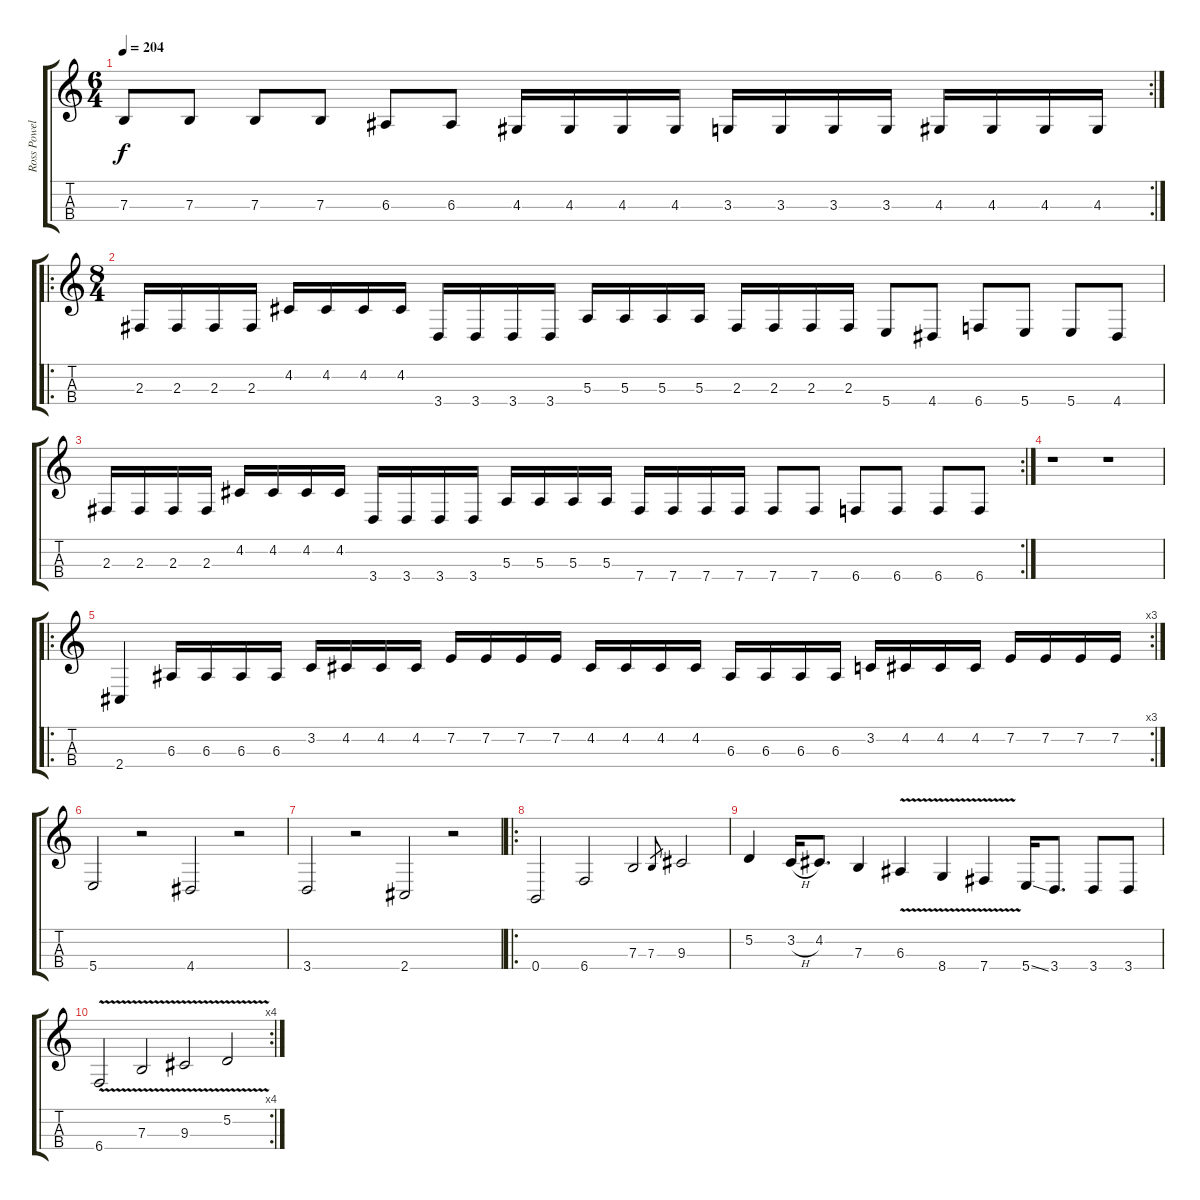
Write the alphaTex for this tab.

\track ("Ross Powell" "Ross Powel") {instrument electricbasspick}
\staff {score tabs}
\tuning (D3 A2 E2 B1) {hide}
\rc 2
\ts (6 4)
\tempo 204
\clef g2
\ks c
7.3.8{dy f} 7.3.8 7.3.8 7.3.8 6.3.8 6.3.8 4.3.16 4.3.16 4.3.16 4.3.16 3.3.16 3.3.16 3.3.16 3.3.16 4.3.16 4.3.16 4.3.16 4.3.16 |
\ro
\ts (8 4)
2.3.16 2.3.16 2.3.16 2.3.16 4.2.16 4.2.16 4.2.16 4.2.16 3.4.16 3.4.16 3.4.16 3.4.16 5.3.16 5.3.16 5.3.16 5.3.16 2.3.16 2.3.16 2.3.16 2.3.16 5.4.8 4.4.8 6.4.8 5.4.8 5.4.8 4.4.8 |
\rc 2
2.3.16 2.3.16 2.3.16 2.3.16 4.2.16 4.2.16 4.2.16 4.2.16 3.4.16 3.4.16 3.4.16 3.4.16 5.3.16 5.3.16 5.3.16 5.3.16 7.4.16 7.4.16 7.4.16 7.4.16 7.4.8 7.4.8 6.4.8 6.4.8 6.4.8 6.4.8 |
r.1 r.1 |
\ro
\rc 3
2.4.4 6.3.16 6.3.16 6.3.16 6.3.16 3.2.16 4.2.16 4.2.16 4.2.16 7.2.16 7.2.16 7.2.16 7.2.16 4.2.16 4.2.16 4.2.16 4.2.16 6.3.16 6.3.16 6.3.16 6.3.16 3.2.16 4.2.16 4.2.16 4.2.16 7.2.16 7.2.16 7.2.16 7.2.16 |
5.4.2 r.2 4.4.2 r.2 |
3.4.2 r.2 2.4.2 r.2 |
\ro
0.4.2 6.4.2 7.3.2 7.3.8{gr} 9.3.2 |
5.2.4 3.2{h}.16 4.2.8{d} 7.3.4 6.3{v}.4 8.4{v}.4 7.4{v}.4 5.4{ss}.16 3.4.8{d} 3.4.8 3.4.8 |
\rc 4
6.4{v}.2 7.3{v}.2 9.3{v}.2 5.2{v}.2
